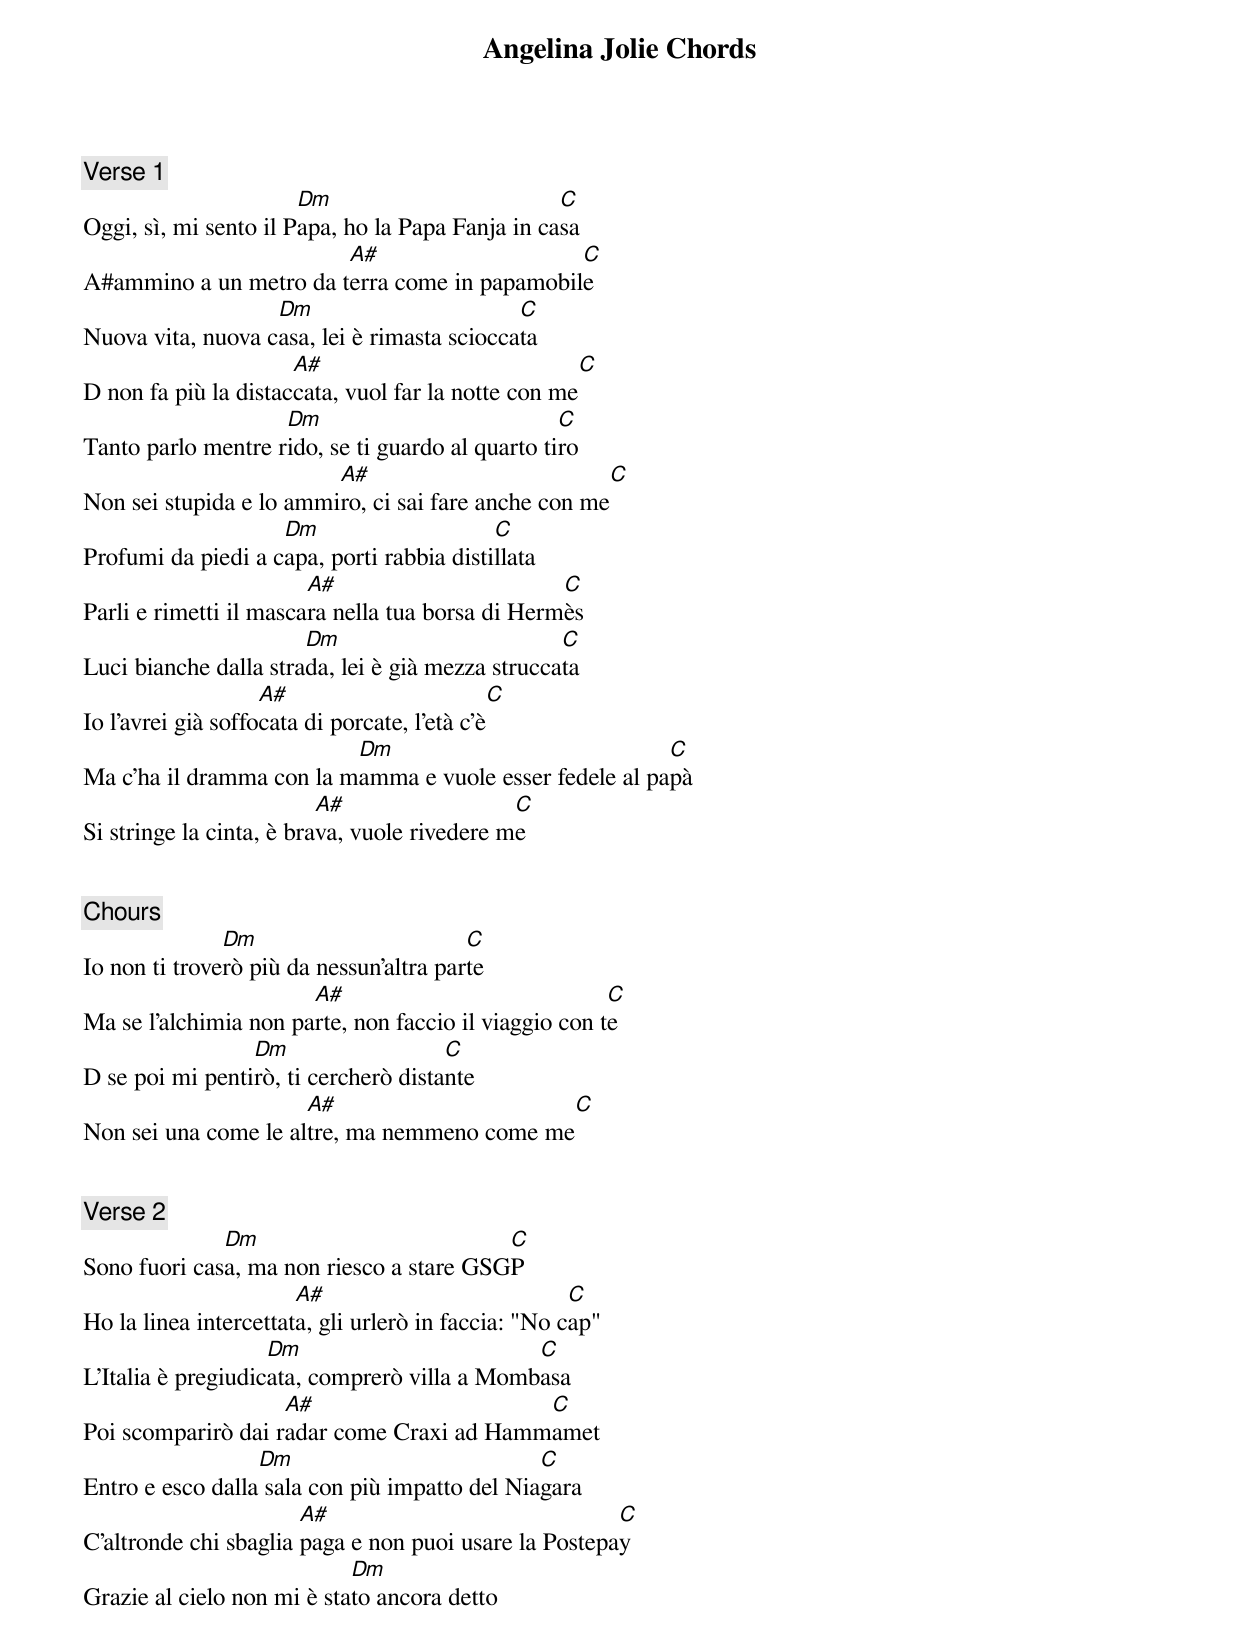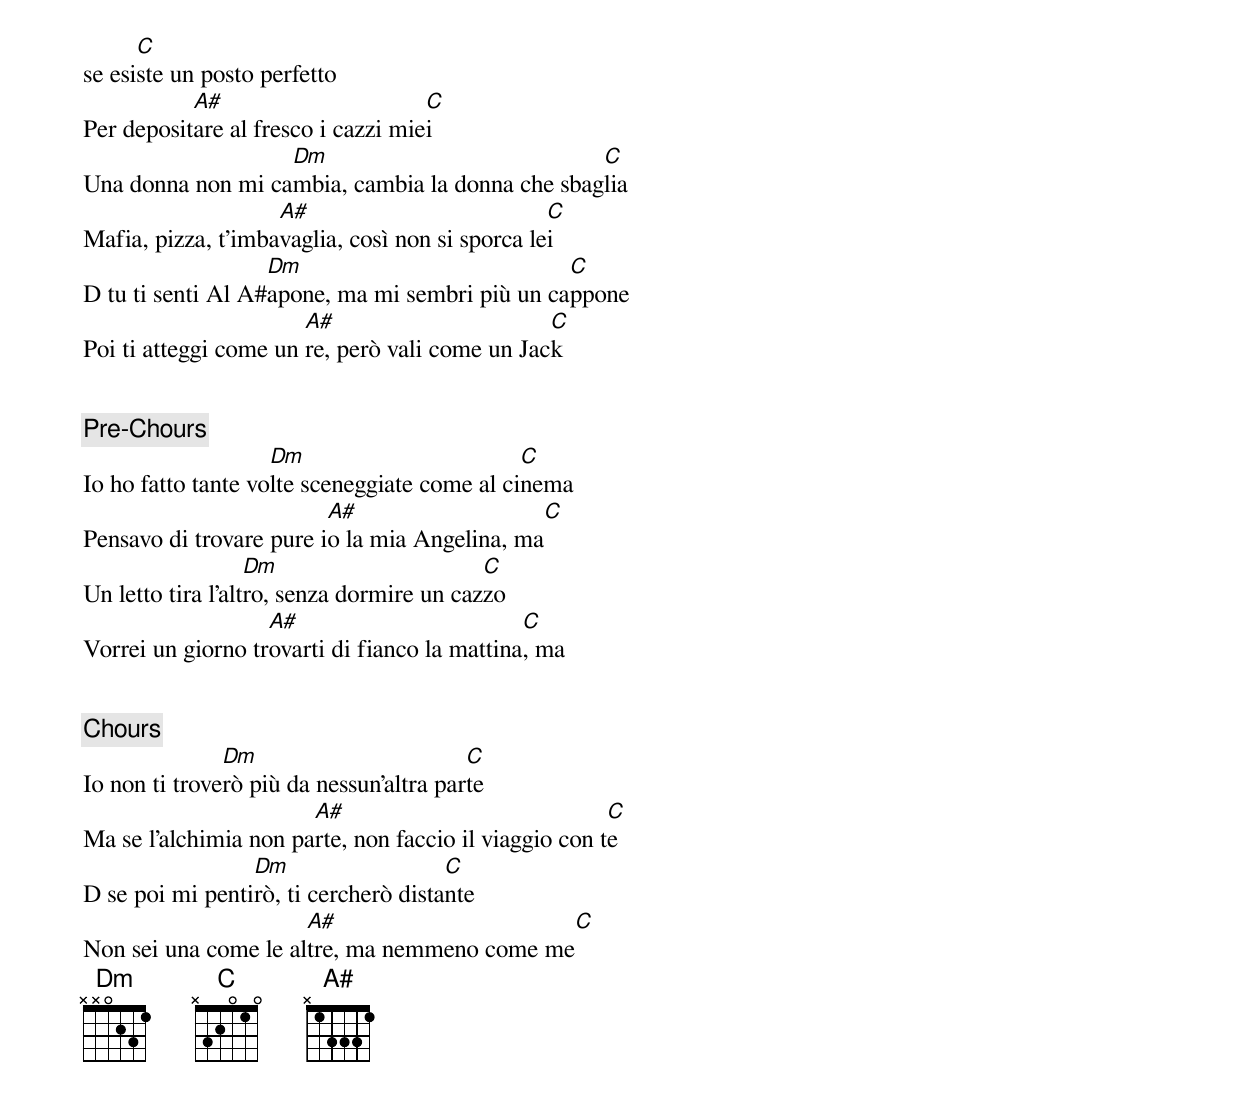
Angelina Jolie Chords

[Verse 1]
                       Dm                         C
Oggi, sì, mi sento il Papa, ho la Papa Fanja in casa
                        A#                    C
A#ammino a un metro da terra come in papamobile
                   Dm                        C
Nuova vita, nuova casa, lei è rimasta scioccata
                      A#                            C
D non fa più la distaccata, vuol far la notte con me
                    Dm                            C
Tanto parlo mentre rido, se ti guardo al quarto tiro
                         A#                          C
Non sei stupida e lo ammiro, ci sai fare anche con me
                    Dm                     C
Profumi da piedi a capa, porti rabbia distillata
                        A#                        C
Parli e rimetti il mascara nella tua borsa di Hermès
                       Dm                         C
Luci bianche dalla strada, lei è già mezza struccata
                    A#                        C
Io l'avrei già soffocata di porcate, l'età c'è
                          Dm                             C
Ma c'ha il dramma con la mamma e vuole esser fedele al papà
                          A#                  C
Si stringe la cinta, è brava, vuole rivedere me


[Chours]
               Dm                        C
Io non ti troverò più da nessun'altra parte
                       A#                              C
Ma se l'alchimia non parte, non faccio il viaggio con te
                 Dm                   C
D se poi mi pentirò, ti cercherò distante
                      A#                     C
Non sei una come le altre, ma nemmeno come me


[Verse 2]
              Dm                          C
Sono fuori casa, ma non riesco a stare GSGP
                       A#                            C
Ho la linea intercettata, gli urlerò in faccia: "No cap"
                    Dm                        C
L'Italia è pregiudicata, comprerò villa a Mombasa
                    A#                     C
Poi scomparirò dai radar come Craxi ad Hammamet
                  Dm                           C
Entro e esco dalla sala con più impatto del Niagara
                       A#                              C
C'altronde chi sbaglia paga e non puoi usare la Postepay
                            Dm
Grazie al cielo non mi è stato ancora detto
      C
se esiste un posto perfetto
           A#                       C
Per depositare al fresco i cazzi miei
                   Dm                            C
Una donna non mi cambia, cambia la donna che sbaglia
                    A#                           C
Mafia, pizza, t'imbavaglia, così non si sporca lei
                   Dm                           C
D tu ti senti Al A#apone, ma mi sembri più un cappone
                       A#                       C
Poi ti atteggi come un re, però vali come un Jack


[Pre-Chours]
                    Dm                        C
Io ho fatto tante volte sceneggiate come al cinema
                         A#                    C
Pensavo di trovare pure io la mia Angelina, ma
                   Dm                      C
Un letto tira l'altro, senza dormire un cazzo
                   A#                         C
Vorrei un giorno trovarti di fianco la mattina, ma


[Chours]
               Dm                        C
Io non ti troverò più da nessun'altra parte
                       A#                              C
Ma se l'alchimia non parte, non faccio il viaggio con te
                 Dm                   C
D se poi mi pentirò, ti cercherò distante
                      A#                     C
Non sei una come le altre, ma nemmeno come me
